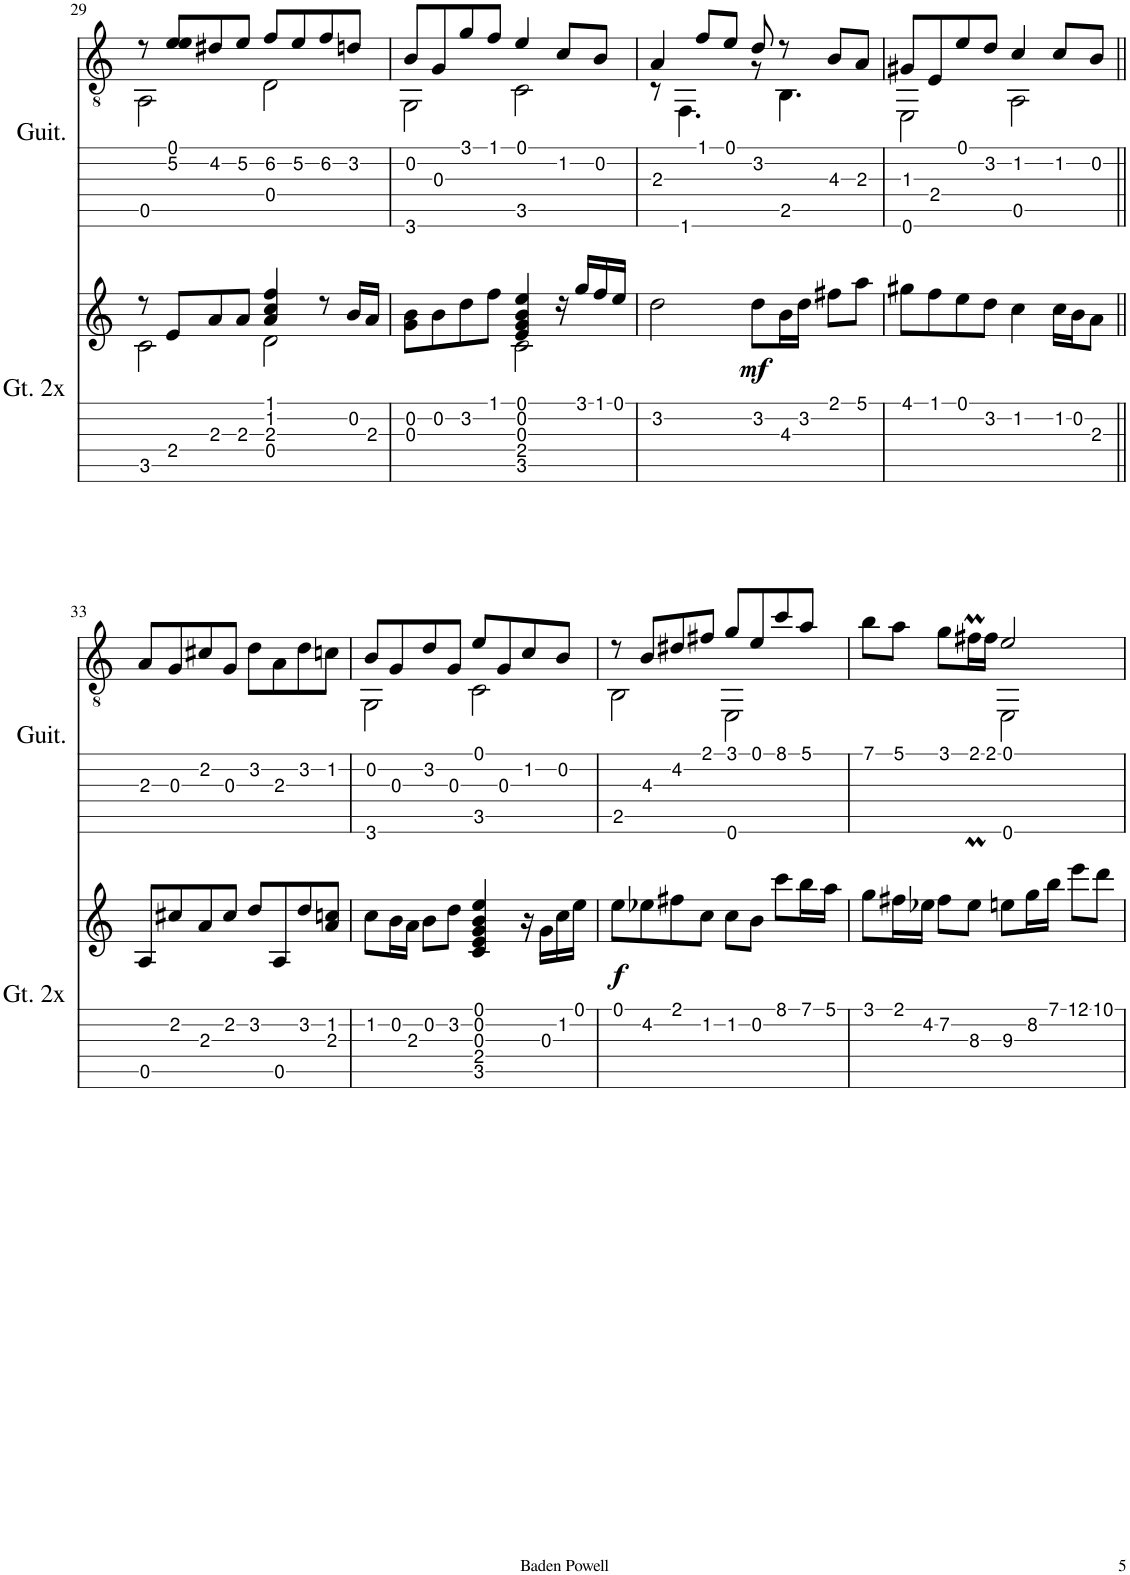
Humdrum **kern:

**kern	**kern	**dynam	**kern	**kern
*part2	*part2	*part2	*part1	*part1
*staff4	*staff3	*staff3/4	*staff2	*staff1
*I"Guitar (2x speed)	*	*	*I"Guitar	*
*I'Gt. 2x	*	*	*I'Guit.	*
!!LO:PB:g=z
*	*clefG2	*	*	*clefGv2
*k[]	*k[]	*	*k[]	*k[]
*	*M4/4	*	*M4/4	*M4/4
=29	=29	=29	=29	=29
*^	*^	*	*^	*^
8r	2c	8r	2c\	.	8r	2AA	8r	2AA\
8e	.	8e/L	.	.	8e 8e	.	8e/ 8e/L	.
8aL	.	8a/	.	.	8d#L	.	8d#X/	.
8aJ	.	8a/J	.	.	8eJ	.	8e/J	.
4a 4cc 4ff	2d	4a/ 4cc/ 4ff/	2d\	.	8fL	2D	8f/L	2D\
.	.	.	.	.	8eJ	.	8e/	.
8r	.	8r	.	.	8fL	.	8f/	.
16bLL	.	16b/LL	.	.	8dJ	.	8dn/J	.
16aJJ	.	16a/JJ	.	.	.	.	.	.
=30	=30	=30	=30	=30	=30	=30	=30	=30
8g\ 8b\L	2ryy	8g\ 8b\L	2ryy	.	8BL	2GG	8B/L	2GG\
8bJ	.	8b\	.	.	8GJ	.	8G/	.
8ddL	.	8dd\	.	.	8gL	.	8g/	.
8ffJ	.	8ff\J	.	.	8fJ	.	8f/J	.
4e 4g 4b 4ee	2c	4e/ 4g/ 4b/ 4ee/	2c\	.	4e	2C	4e/	2C\
16r	.	16r	.	.	8cL	.	8c/L	.
16ggLL	.	16gg/LL	.	.	.	.	.	.
16ff	.	16ff/	.	.	8BJ	.	8B/J	.
16eeJJ	.	16ee/JJ	.	.	.	.	.	.
*v	*v	*	*	*	*	*	*	*
*	*v	*v	*	*	*	*	*
=31	=31	=31	=31	=31	=31	=31
2dd	2dd\	.	4A	8r	4A/	8r
.	.	.	.	4.FF	.	4.FF\
.	.	.	8fL	.	8f/L	.
.	.	.	8eJ	.	8e/J	.
!	!	!LO:DY:b	!	!	!	!
8ddL	8dd\L	mf	8d	8r	8d/	8r
16bL	16b\L	.	8r	4.BB	8r	4.BB\
16ddJJ	16dd\JJ	.	.	.	.	.
8ff#L	8ff#X\L	.	8BL	.	8B/L	.
8aaJ	8aa\J	.	8AJ	.	8A/J	.
=32	=32	=32	=32	=32	=32	=32
8gg#L	8gg#X\L	.	8G#L	2EE	8G#X/L	2EE\
8ffJ	8ff\	.	8EJ	.	8E/	.
8eeL	8ee\	.	8eL	.	8e/	.
8ddJ	8dd\J	.	8dJ	.	8d/J	.
4cc	4cc\	.	4c	2AA	4c/	2AA\
16ccLL	16cc\LL	.	8cL	.	8c/L	.
16bJ	16b\J	.	.	.	.	.
8aJ	8a\J	.	8BJ	.	8B/J	.
*	*	*	*v	*v	*	*
*	*	*	*	*v	*v
!!LO:LB:g=z
=33||	=33||	=33||	=33||	=33||
8AL	8A/L	.	8AL	8A/L
8cc#J	8cc#X/	.	8GJ	8G/
8aL	8a/	.	8c#L	8c#X/
8cc#J	8cc#/J	.	8GJ	8G/J
8ddL	8dd/L	.	8dL	8d\L
8AJ	8A/	.	8AJ	8A\
8ddL	8dd/	.	8dL	8d\
8a\ 8cc\J	8a/ 8ccn/J	.	8cJ	8cn\J
=34	=34	=34	=34	=34
*	*	*	*^	*^
8ccL	8cc\L	.	8BL	2GG	8B/L	2GG\
16bL	16b\L	.	8GJ	.	8G/	.
16aJJ	16a\JJ	.	.	.	.	.
8bL	8b\L	.	8dL	.	8d/	.
8ddJ	8dd\J	.	8GJ	.	8G/J	.
4c 4e 4g 4b 4ee	4c/ 4e/ 4g/ 4b/ 4ee/	.	8eL	2C	8e/L	2C\
.	.	.	8GJ	.	8G/	.
16r	16r	.	8cL	.	8c/	.
16gLL	16g\LL	.	.	.	.	.
16cc	16cc\	.	8BJ	.	8B/J	.
16eeJJ	16ee\JJ	.	.	.	.	.
=35	=35	=35	=35	=35	=35	=35
!	!	!LO:DY:b	!	!	!	!
8eeL	8ee\L	f	8r	2BB	8r	2BB\
8ee-J	8ee-X\	.	8B	.	8B/L	.
8ff#L	8ff#X\	.	8d#L	.	8d#X/	.
8ccJ	8cc\J	.	8f#J	.	8f#X/J	.
8ccL	8cc\L	.	8gL	2EE	8g/L	2EE\
8bJ	8b\J	.	8eJ	.	8e/	.
8cccL	8ccc\L	.	8ccL	.	8cc/	.
16bbL	16bb\L	.	8aJ	.	8a/J	.
16aaJJ	16aa\JJ	.	.	.	.	.
=36	=36	=36	=36	=36	=36	=36
8ggL	8gg\L	.	8bL	2ryy	8b\L	2ryy
16ff#L	16ff#X\L	.	8aJ	.	8a\J	.
16ee-JJ	16ee-X\JJ	.	.	.	.	.
8ff#L	8ff#\L	.	8gL	.	8g\L	.
8ee-J	8ee-\J	.	16f#mL	.	16f#Xm\L	.
.	.	.	16f#JJ	.	16f#\JJ	.
8eeL	8een\L	.	2e	2EE	2e/	2EE\
16ggL	16gg\L	.	.	.	.	.
16bbJJ	16bb\JJ	.	.	.	.	.
8eeeL	8eee\L	.	.	.	.	.
8dddJ	8ddd\J	.	.	.	.	.
*	*	*	*v	*v	*	*
*	*	*	*	*v	*v
=	=	=	=	=
*-	*-	*-	*-	*-
